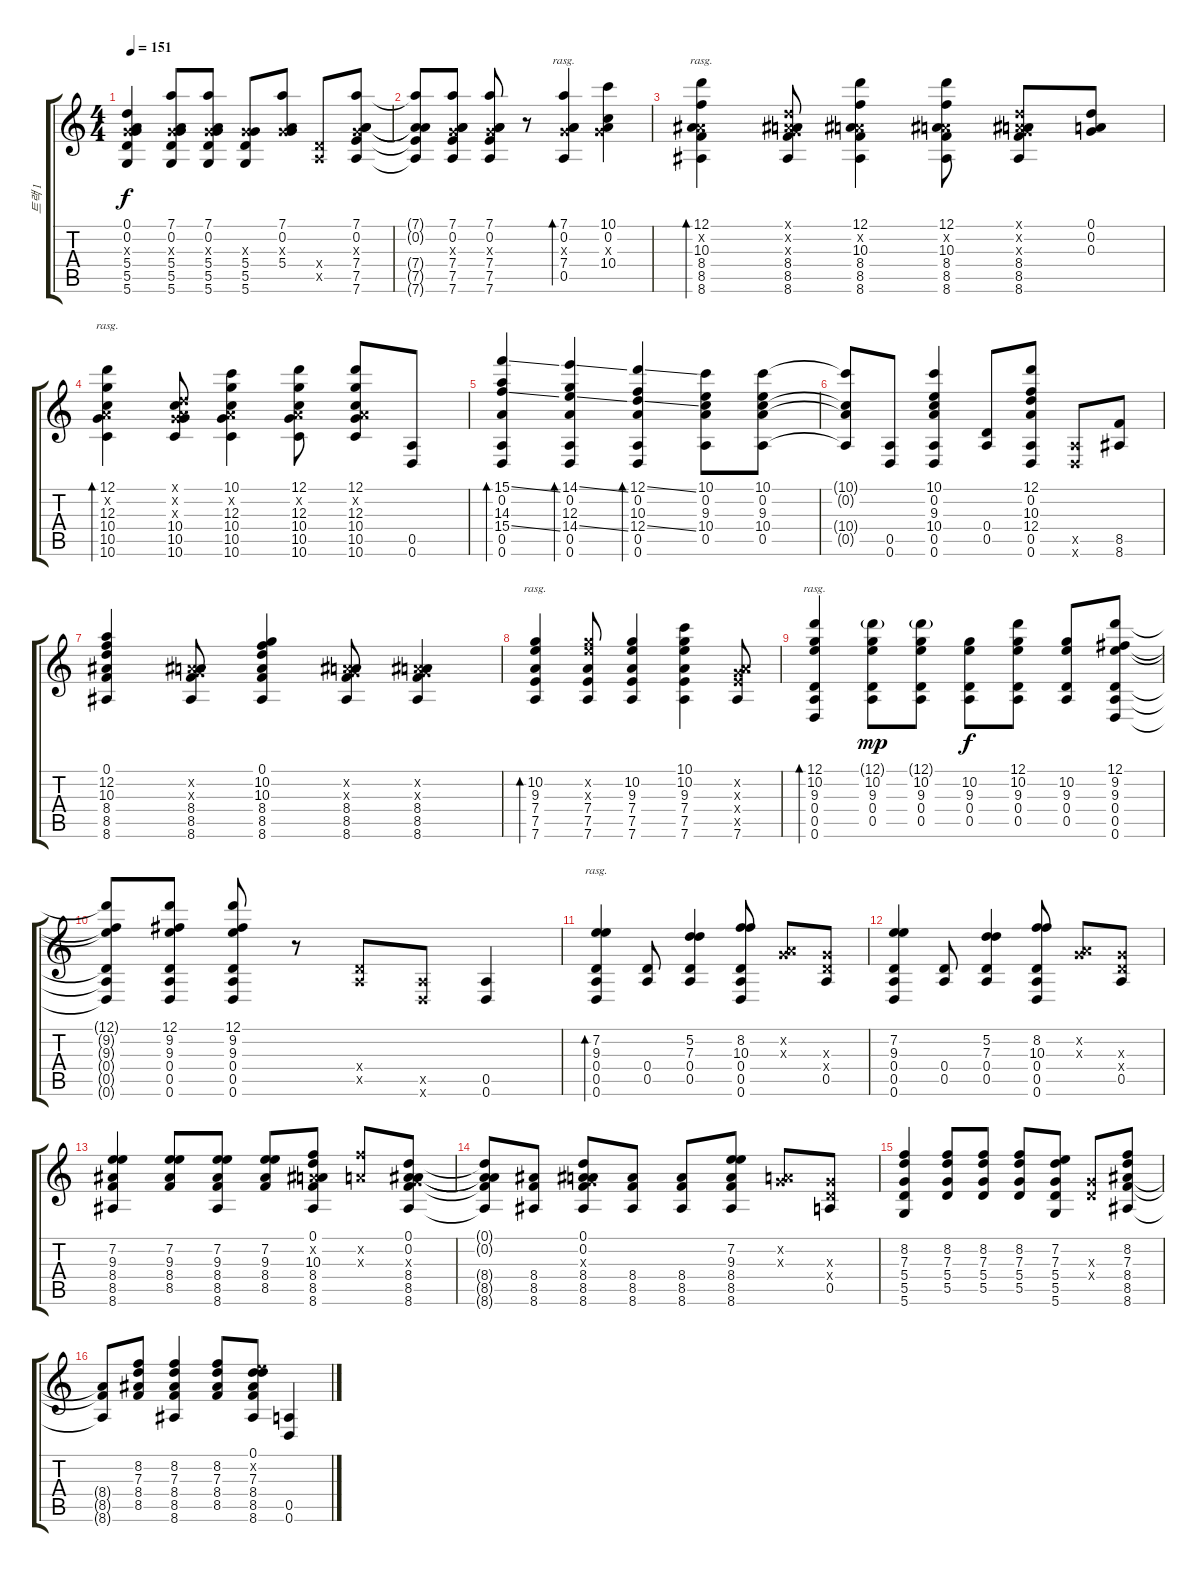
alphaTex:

\track ("트랙 1" "트랙 1") {instrument acousticguitarsteel}
\staff {score tabs}
\tuning (D4 A3 G3 D3 A2 D2) {hide}
\ts (4 4)
\tempo 151
\clef g2
\ks c
(0.1 0.2 0.3{x} 5.4 5.5 5.6).4{dy f} (7.1 0.2 0.3{x} 5.4 5.5 5.6).8 (7.1 0.2 0.3{x} 5.4 5.5 5.6).8 (0.3{x} 5.4 5.5 5.6).8 (7.1 0.2 0.3{x} 5.4).8 (0.4{x} 0.5{x}).8 (7.1 0.2 0.3{x} 7.4 7.5 7.6).8 |
(7.1{t} 0.2{t} 7.4{t} 7.5{t} 7.6{t}).8 (7.1 0.2 0.3{x} 7.4 7.5 7.6).8 (7.1 0.2 0.3{x} 7.4 7.5 7.6).8 r.8 (7.1 0.2 0.3{x} 7.4 0.5).4{bd 60 rasg ii} (10.1 0.2 0.3{x} 10.4).4 |
(12.1 0.2{x} 10.3 8.4 8.5 8.6).4{bd 60 rasg ii} (0.1{x} 0.2{x} 0.3{x} 8.4 8.5 8.6).8 (12.1 0.2{x} 10.3 8.4 8.5 8.6).4 (12.1 0.2{x} 10.3 8.4 8.5 8.6).8 (0.1{x} 0.2{x} 0.3{x} 8.4 8.5 8.6).8 (0.1 0.2 0.3).8 |
(12.1 0.2{x} 12.3 10.4 10.5 10.6).4{bd 60 rasg ii} (0.1{x} 0.2{x} 0.3{x} 10.4 10.5 10.6).8 (10.1 0.2{x} 12.3 10.4 10.5 10.6).4 (12.1 0.2{x} 12.3 10.4 10.5 10.6).8 (12.1 0.2{x} 12.3 10.4 10.5 10.6).8 (0.5 0.6).8 |
(15.1{ss} 0.2 14.3 15.4{ss} 0.5 0.6).4{bd 60} (14.1{ss} 0.2 12.3 14.4{ss} 0.5 0.6).4{bd 60} (12.1{ss} 0.2 10.3 12.4{ss} 0.5 0.6).4{bd 60} (10.1 0.2 9.3 10.4 0.5).8 (10.1 0.2 9.3 10.4 0.5).8 |
(10.1{t} 0.2{t} 10.4{t} 0.5{t}).8 (0.5 0.6).8 (10.1 0.2 9.3 10.4 0.5 0.6).4 (0.4 0.5).8 (12.1 0.2 10.3 12.4 0.5 0.6).8 (0.5{x} 0.6{x}).8 (8.5 8.6).8 |
(0.1 12.2 10.3 8.4 8.5 8.6).4 (0.2{x} 0.3{x} 8.4 8.5 8.6).8 (0.1 10.2 10.3 8.4 8.5 8.6).4 (0.2{x} 0.3{x} 8.4 8.5 8.6).8 (0.2{x} 0.3{x} 8.4 8.5 8.6).4 |
(10.2 9.3 7.4 7.5 7.6).4{bd 120 rasg ii} (10.2{x} 9.3{x} 7.4 7.5 7.6).8 (10.2 9.3 7.4 7.5 7.6).4 (10.1 10.2 9.3 7.4 7.5 7.6).4 (0.2{x} 0.3{x} 7.4{x} 7.5{x} 7.6).8 |
(12.1 10.2 9.3 0.4 0.5 0.6).4{bd 60 rasg ii} (12.1{g} 10.2 9.3 0.4 0.5).8{dy mp} (12.1{g} 10.2 9.3 0.4 0.5).8 (10.2 9.3 0.4 0.5).8{dy f} (12.1 10.2 9.3 0.4 0.5).8 (10.2 9.3 0.4 0.5).8 (12.1 9.2 9.3 0.4 0.5 0.6).8 |
(12.1{t} 9.2{t} 9.3{t} 0.4{t} 0.5{t} 0.6{t}).8 (12.1 9.2 9.3 0.4 0.5 0.6).8 (12.1 9.2 9.3 0.4 0.5 0.6).8 r.8 (0.4{x} 0.5{x}).8 (0.5{x} 0.6{x}).8 (0.5 0.6).4 |
(7.2 9.3 0.4 0.5 0.6).4{bd 120 rasg ii} (0.4 0.5).8 (5.2 7.3 0.4 0.5).4 (8.2 10.3 0.4 0.5 0.6).8 (0.2{x} 0.3{x}).8 (0.3{x} 0.4{x} 0.5).8 |
(7.2 9.3 0.4 0.5 0.6).4 (0.4 0.5).8 (5.2 7.3 0.4 0.5).4 (8.2 10.3 0.4 0.5 0.6).8 (0.2{x} 0.3{x}).8 (0.3{x} 0.4{x} 0.5).8 |
(7.2 9.3 8.4 8.5 8.6).4 (7.2 9.3 8.4 8.5).8 (7.2 9.3 8.4 8.5 8.6).8 (7.2 9.3 8.4 8.5).8 (0.1 0.2{x} 10.3 8.4 8.5 8.6).8 (0.2{x} 10.3{x}).8 (0.1 0.2 0.3{x} 8.4 8.5 8.6).8 |
(0.1{t} 0.2{t} 8.4{t} 8.5{t} 8.6{t}).8 (8.4 8.5 8.6).8 (0.1 0.2 0.3{x} 8.4 8.5 8.6).8 (8.4 8.5 8.6).8 (8.4 8.5 8.6).8 (7.2 9.3 8.4 8.5 8.6).8 (0.2{x} 0.3{x}).8 (0.3{x} 0.4{x} 0.5).8 |
(8.2 7.3 5.4 5.5 5.6).4 (8.2 7.3 5.4 5.5).8 (8.2 7.3 5.4 5.5).8 (8.2 7.3 5.4 5.5).8 (7.2 7.3 5.4 5.5 5.6).8 (0.3{x} 0.4{x}).8 (8.2 7.3 8.4 8.5 8.6).8 |
(8.4{t} 8.5{t} 8.6{t}).8 (8.2 7.3 8.4 8.5).8 (8.2 7.3 8.4 8.5 8.6).4 (8.2 7.3 8.4 8.5).8 (0.1 7.2{x} 7.3 8.4 8.5 8.6).8 (0.5 0.6).4
